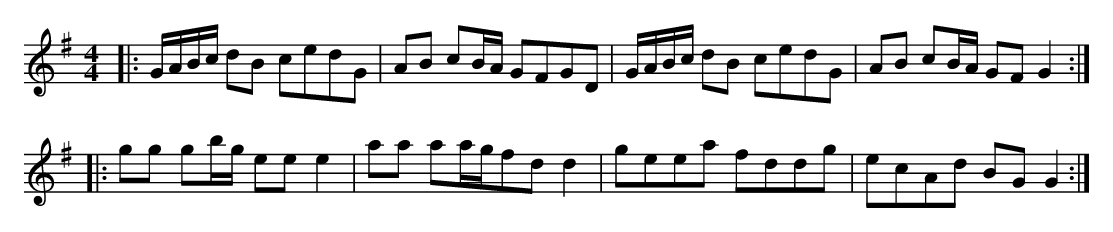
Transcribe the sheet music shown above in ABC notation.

X:1
M:4/4
K:G
|:G/A/B/c/ dB cedG|AB cB/A/ GFGD|G/A/B/c/ dB cedG|AB cB/A/ GF G2:|
|:gg gb/g/ ee e2|aa aa/g/fd d2|geea fddg|ecAd BG G2:|
